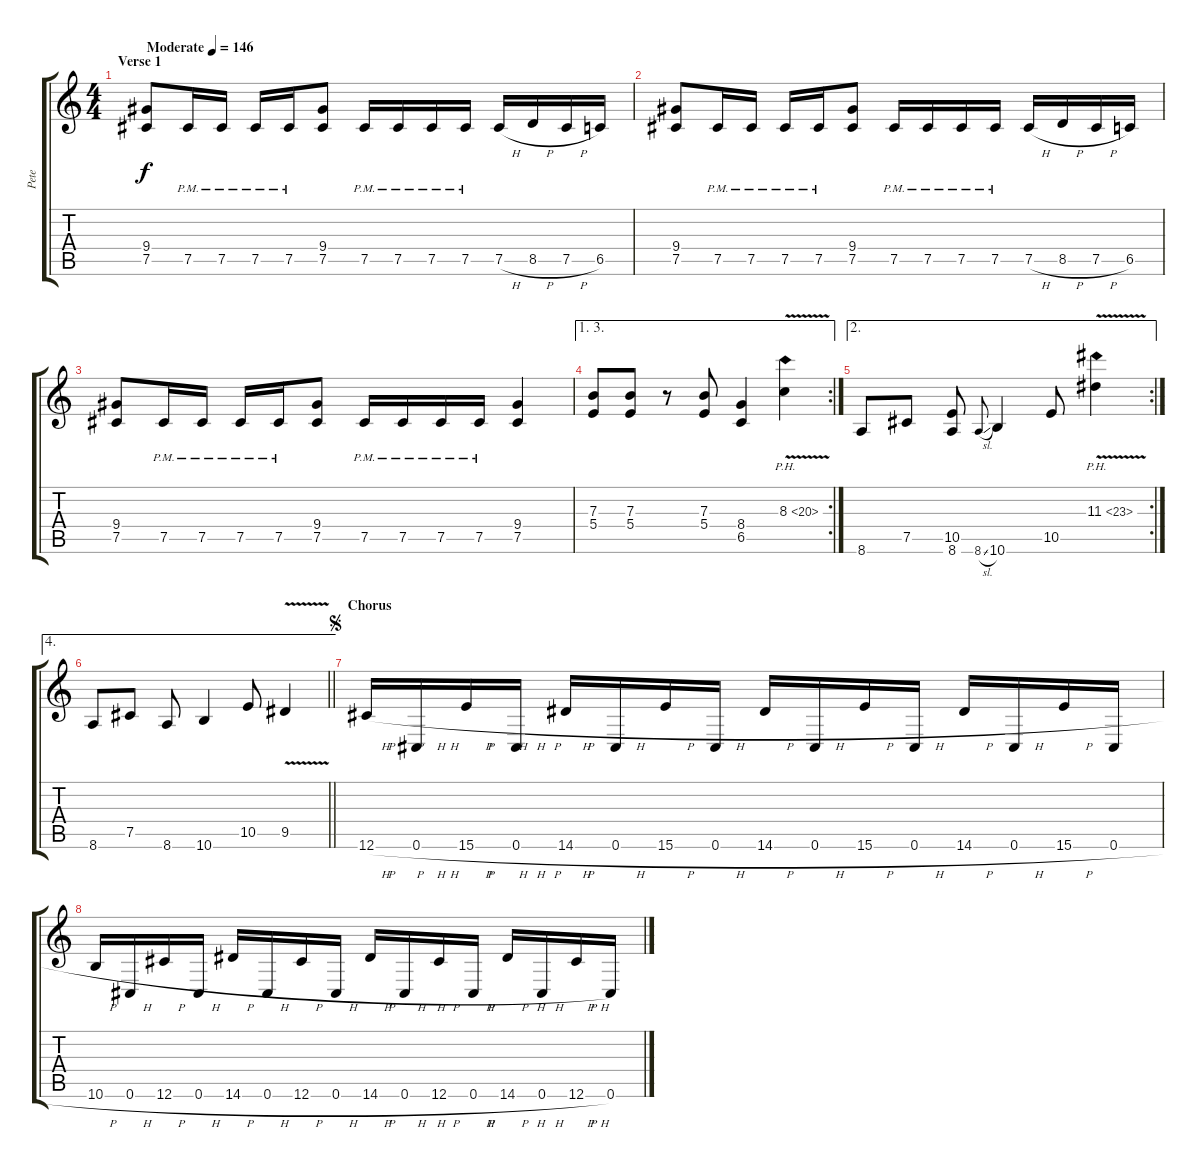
\track ("Pete" "Pete") {instrument distortionguitar}
\staff {score tabs}
\tuning (Db4 Ab3 E3 B2 Gb2 Db2) {hide}
\ts (4 4)
\section ("" "Verse 1")
\tempo (146 "Moderate")
\clef g2
\ks c
(9.4 7.5).8{dy f balance 8 instrument distortionguitar} 7.5{pm}.16 7.5{pm}.16 7.5{pm}.16 7.5{pm}.16 (9.4 7.5).8 7.5{pm}.16 7.5{pm}.16 7.5{pm}.16 7.5{pm}.16 7.5{h}.16 8.5{h}.16 7.5{h}.16 6.5.16 |
(9.4 7.5).8 7.5{pm}.16 7.5{pm}.16 7.5{pm}.16 7.5{pm}.16 (9.4 7.5).8 7.5{pm}.16 7.5{pm}.16 7.5{pm}.16 7.5{pm}.16 7.5{h}.16 8.5{h}.16 7.5{h}.16 6.5.16 |
(9.4 7.5).8 7.5{pm}.16 7.5{pm}.16 7.5{pm}.16 7.5{pm}.16 (9.4 7.5).8 7.5{pm}.16 7.5{pm}.16 7.5{pm}.16 7.5{pm}.16 (9.4 7.5).4 |
\ae (1 3)
\rc 2
(7.3 5.4).8 (7.3 5.4).8 r.8 (7.3 5.4).8 (8.4 6.5).4 8.3{ph 12 v}.4 |
\ae 2
\rc 2
8.6.8 7.5.8 (10.5 8.6).8 8.6{sl}.8{gr onbeat} 10.6.4 10.5.8 11.3{ph 12 v}.4 |
\ae 4
\barLineRight lightlight
8.6.8 7.5.8 8.6.8 10.6.4 10.5.8 9.5{v}.4 |
\section ("" "Chorus")
\jump segno
12.6{h}.16{balance 10} 0.6{h}.16 15.6{h}.16 0.6{h}.16 14.6{h}.16 0.6{h}.16 15.6{h}.16 0.6{h}.16 14.6{h}.16 0.6{h}.16 15.6{h}.16 0.6{h}.16 14.6{h}.16 0.6{h}.16 15.6{h}.16 0.6{h}.16 |
10.6{h}.16 0.6{h}.16 12.6{h}.16 0.6{h}.16 14.6{h}.16 0.6{h}.16 12.6{h}.16 0.6{h}.16 14.6{h}.16 0.6{h}.16 12.6{h}.16 0.6{h}.16 14.6{h}.16 0.6{h}.16 12.6{h}.16 0.6.16
